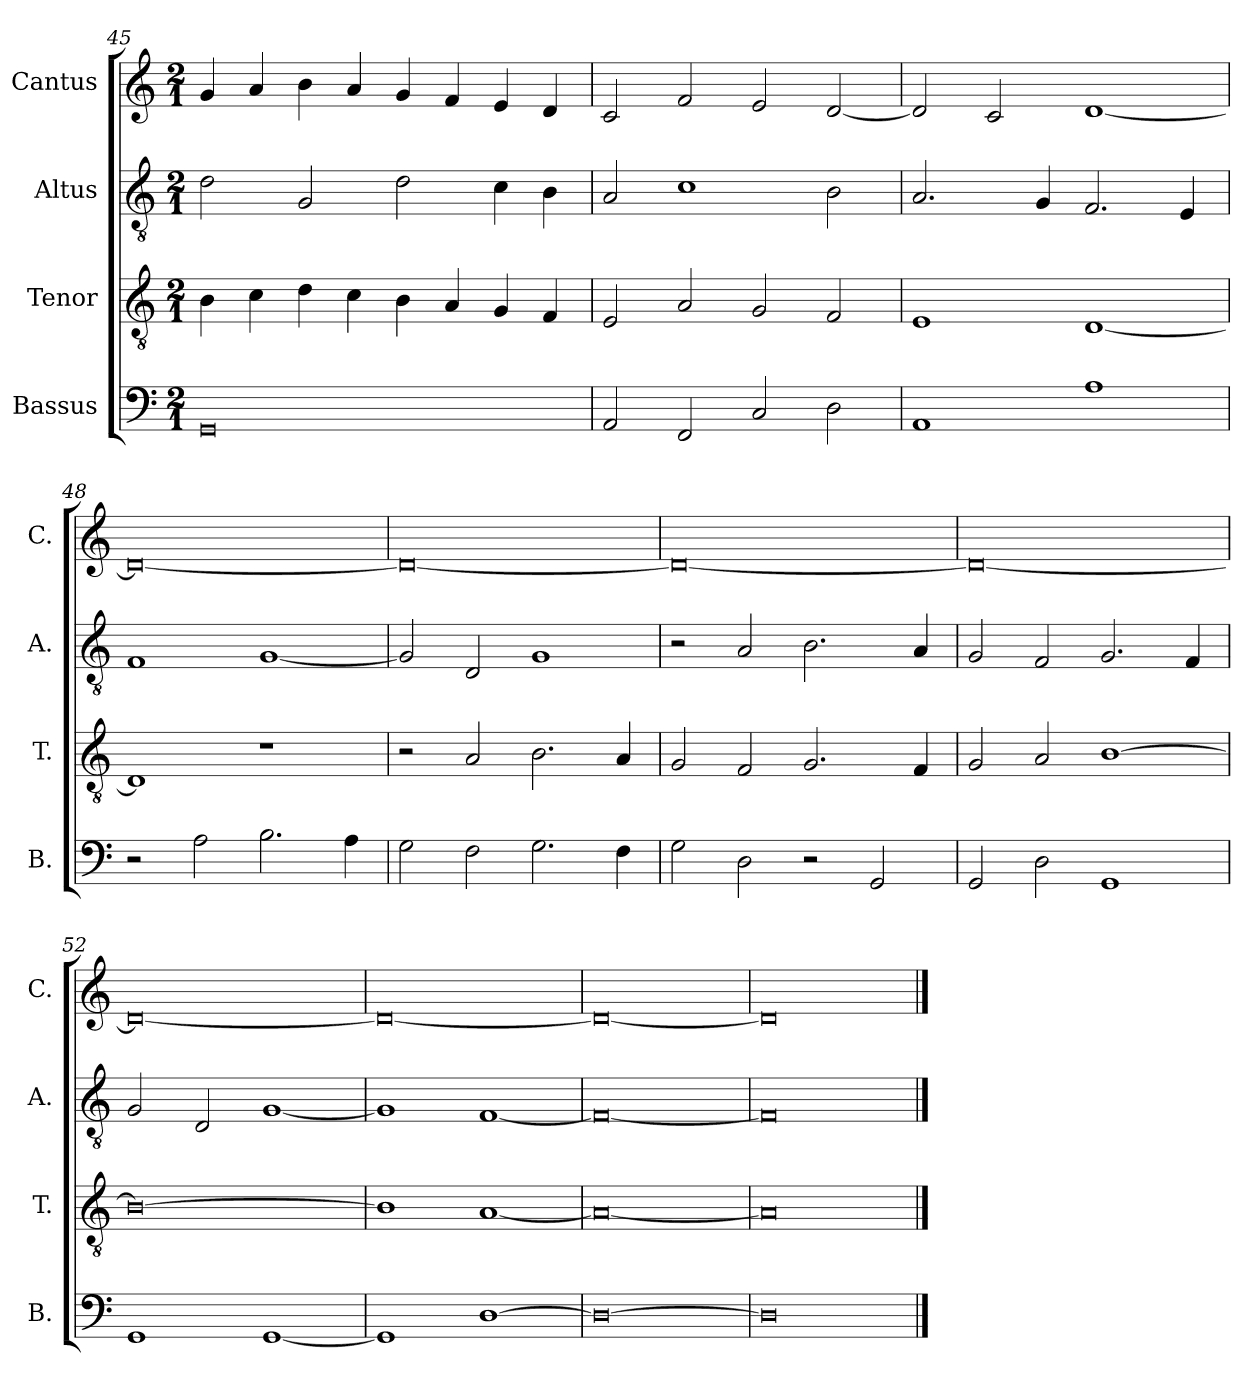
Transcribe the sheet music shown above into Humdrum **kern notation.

**kern	**kern	**kern	**kern
*part4	*part3	*part2	*part1
*staff4	*staff3	*staff2	*staff1
*I"Bassus	*I"Tenor	*I"Altus	*I"Cantus
*I'B.	*I'T.	*I'A.	*I'C.
*clefF4	*clefGv2	*clefGv2	*clefG2
*k[]	*k[]	*k[]	*k[]
*M2/1	*M2/1	*M2/1	*M2/1
=45	=45	=45	=45
0GG	4B\	2d\	4g/
.	4c\	.	4a/
.	4d\	2G/	4b\
.	4c\	.	4a/
.	4B\	2d\	4g/
.	4A/	.	4f/
.	4G/	4c\	4e/
.	4F/	4B\	4d/
=46	=46	=46	=46
2AA/	2E/	2A/	2c/
2FF/	2A/	1c	2f/
2C/	2G/	.	2e/
2D\	2F/	2B\	[2d/
=47	=47	=47	=47
1AA	1E	2.A/	2d/]
.	.	.	2c/
.	.	4G/	.
1A	[1D	2.F/	[1d
.	.	4E/	.
=48	=48	=48	=48
2r	1D]	1F	0d_
2A\	.	.	.
2.B\	1r	[1G	.
4A\	.	.	.
!!LO:PB:g=z
=49	=49	=49	=49
2G\	2r	2G/]	0d_
2F\	2A/	2D/	.
2.G\	2.B\	1G	.
4F\	4A/	.	.
=50	=50	=50	=50
2G\	2G/	2r	0d_
2D\	2F/	2A/	.
2r	2.G/	2.B\	.
2GG/	.	.	.
.	4F/	4A/	.
=51	=51	=51	=51
2GG/	2G/	2G/	0d_
2D\	2A/	2F/	.
1GG	[1B	2.G/	.
.	.	4F/	.
=52	=52	=52	=52
1GG	0B_	2G/	0d_
.	.	2D/	.
[1GG	.	[1G	.
=53	=53	=53	=53
1GG]	1B]	1G]	0d_
[1D	[1A	[1F	.
=54	=54	=54	=54
0D_	0A_	0F_	0d_
=55	=55	=55	=55
0D]	0A]	0F]	0d]
==	==	==	==
*-	*-	*-	*-
